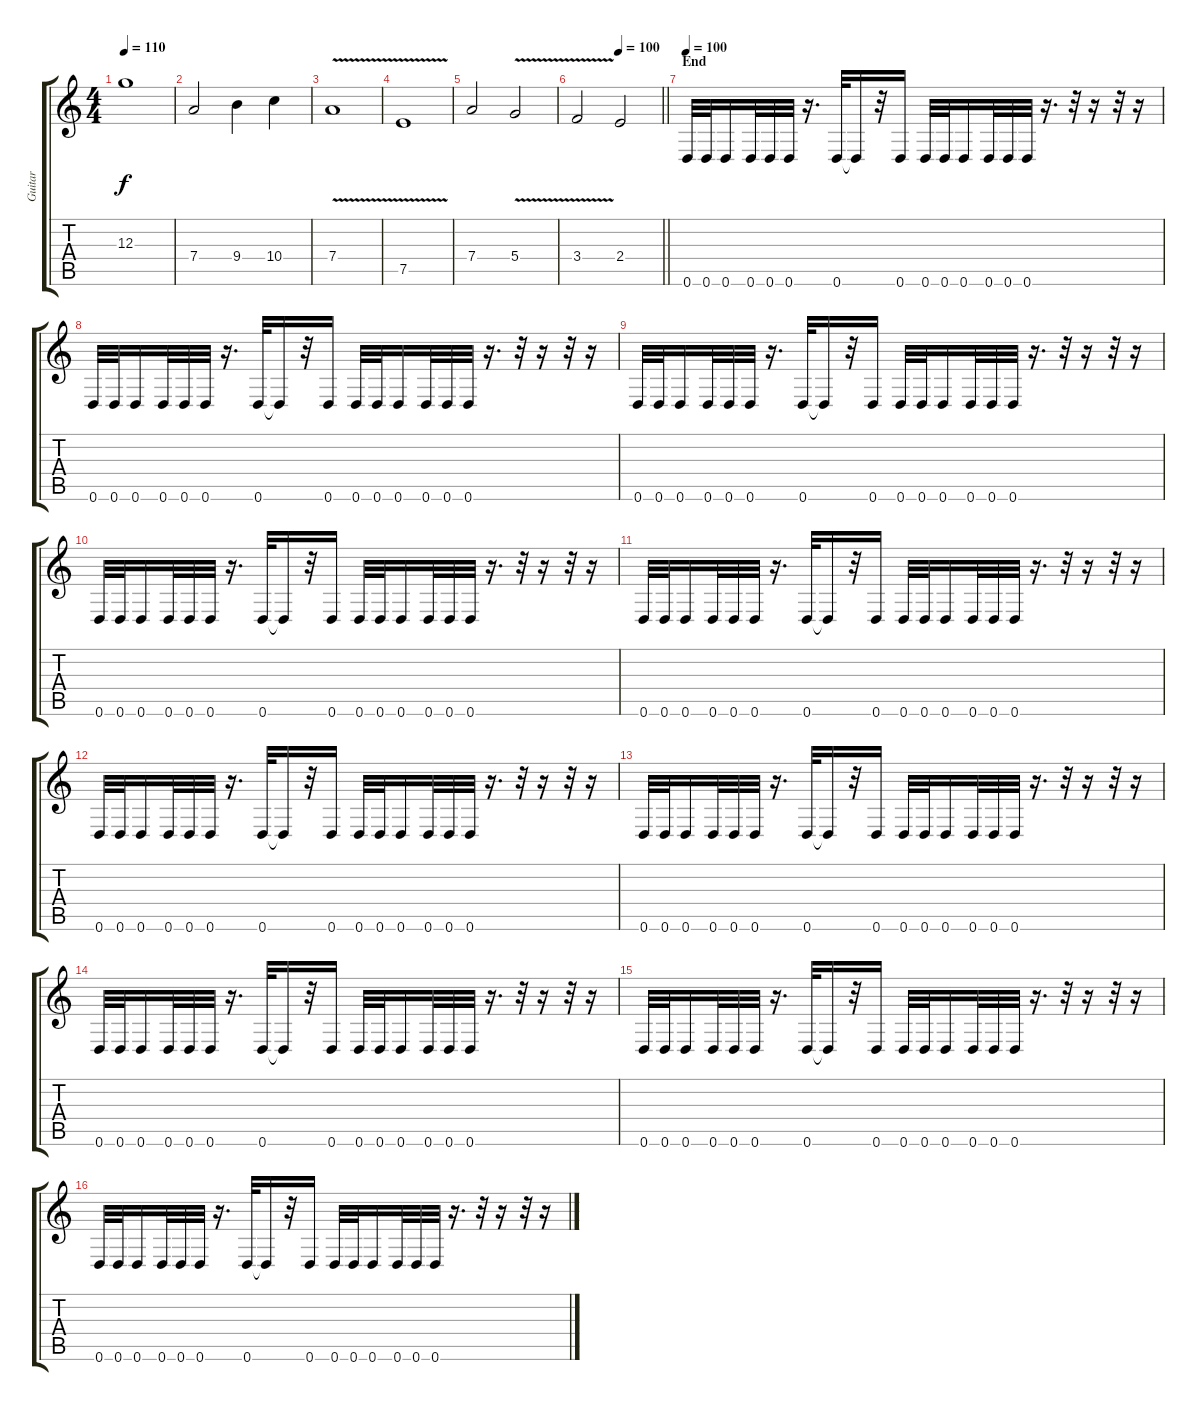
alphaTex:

\track ("Guitar" "Guitar") {instrument distortionguitar}
\staff {score tabs}
\tuning (E4 B3 G3 D3 A2 D2) {hide}
\ts (4 4)
\tempo 110
\clef g2
\ks c
12.3.1{dy f} |
7.4.2 9.4.4 10.4.4 |
7.4{v}.1 |
7.5{v}.1 |
7.4.2 5.4{v}.2 |
\tempo (100 0.5)
\barLineRight lightlight
3.4{v}.2 2.4.2 |
\section ("" "End")
\tempo 100
0.6.32 0.6.32 0.6.16 0.6.32 0.6.32 0.6.32 r.16{d} 0.6.32 0.6{t}.16 r.32 0.6.16 0.6.32 0.6.32 0.6.16 0.6.32 0.6.32 0.6.32 r.16{d} r.32 r.16 r.32 r.16 |
0.6.32 0.6.32 0.6.16 0.6.32 0.6.32 0.6.32 r.16{d} 0.6.32 0.6{t}.16 r.32 0.6.16 0.6.32 0.6.32 0.6.16 0.6.32 0.6.32 0.6.32 r.16{d} r.32 r.16 r.32 r.16 |
0.6.32 0.6.32 0.6.16 0.6.32 0.6.32 0.6.32 r.16{d} 0.6.32 0.6{t}.16 r.32 0.6.16 0.6.32 0.6.32 0.6.16 0.6.32 0.6.32 0.6.32 r.16{d} r.32 r.16 r.32 r.16 |
0.6.32 0.6.32 0.6.16 0.6.32 0.6.32 0.6.32 r.16{d} 0.6.32 0.6{t}.16 r.32 0.6.16 0.6.32 0.6.32 0.6.16 0.6.32 0.6.32 0.6.32 r.16{d} r.32 r.16 r.32 r.16 |
0.6.32 0.6.32 0.6.16 0.6.32 0.6.32 0.6.32 r.16{d} 0.6.32 0.6{t}.16 r.32 0.6.16 0.6.32 0.6.32 0.6.16 0.6.32 0.6.32 0.6.32 r.16{d} r.32 r.16 r.32 r.16 |
0.6.32 0.6.32 0.6.16 0.6.32 0.6.32 0.6.32 r.16{d} 0.6.32 0.6{t}.16 r.32 0.6.16 0.6.32 0.6.32 0.6.16 0.6.32 0.6.32 0.6.32 r.16{d} r.32 r.16 r.32 r.16 |
0.6.32 0.6.32 0.6.16 0.6.32 0.6.32 0.6.32 r.16{d} 0.6.32 0.6{t}.16 r.32 0.6.16 0.6.32 0.6.32 0.6.16 0.6.32 0.6.32 0.6.32 r.16{d} r.32 r.16 r.32 r.16 |
0.6.32 0.6.32 0.6.16 0.6.32 0.6.32 0.6.32 r.16{d} 0.6.32 0.6{t}.16 r.32 0.6.16 0.6.32 0.6.32 0.6.16 0.6.32 0.6.32 0.6.32 r.16{d} r.32 r.16 r.32 r.16 |
0.6.32 0.6.32 0.6.16 0.6.32 0.6.32 0.6.32 r.16{d} 0.6.32 0.6{t}.16 r.32 0.6.16 0.6.32 0.6.32 0.6.16 0.6.32 0.6.32 0.6.32 r.16{d} r.32 r.16 r.32 r.16 |
0.6.32 0.6.32 0.6.16 0.6.32 0.6.32 0.6.32 r.16{d} 0.6.32 0.6{t}.16 r.32 0.6.16 0.6.32 0.6.32 0.6.16 0.6.32 0.6.32 0.6.32 r.16{d} r.32 r.16 r.32 r.16
